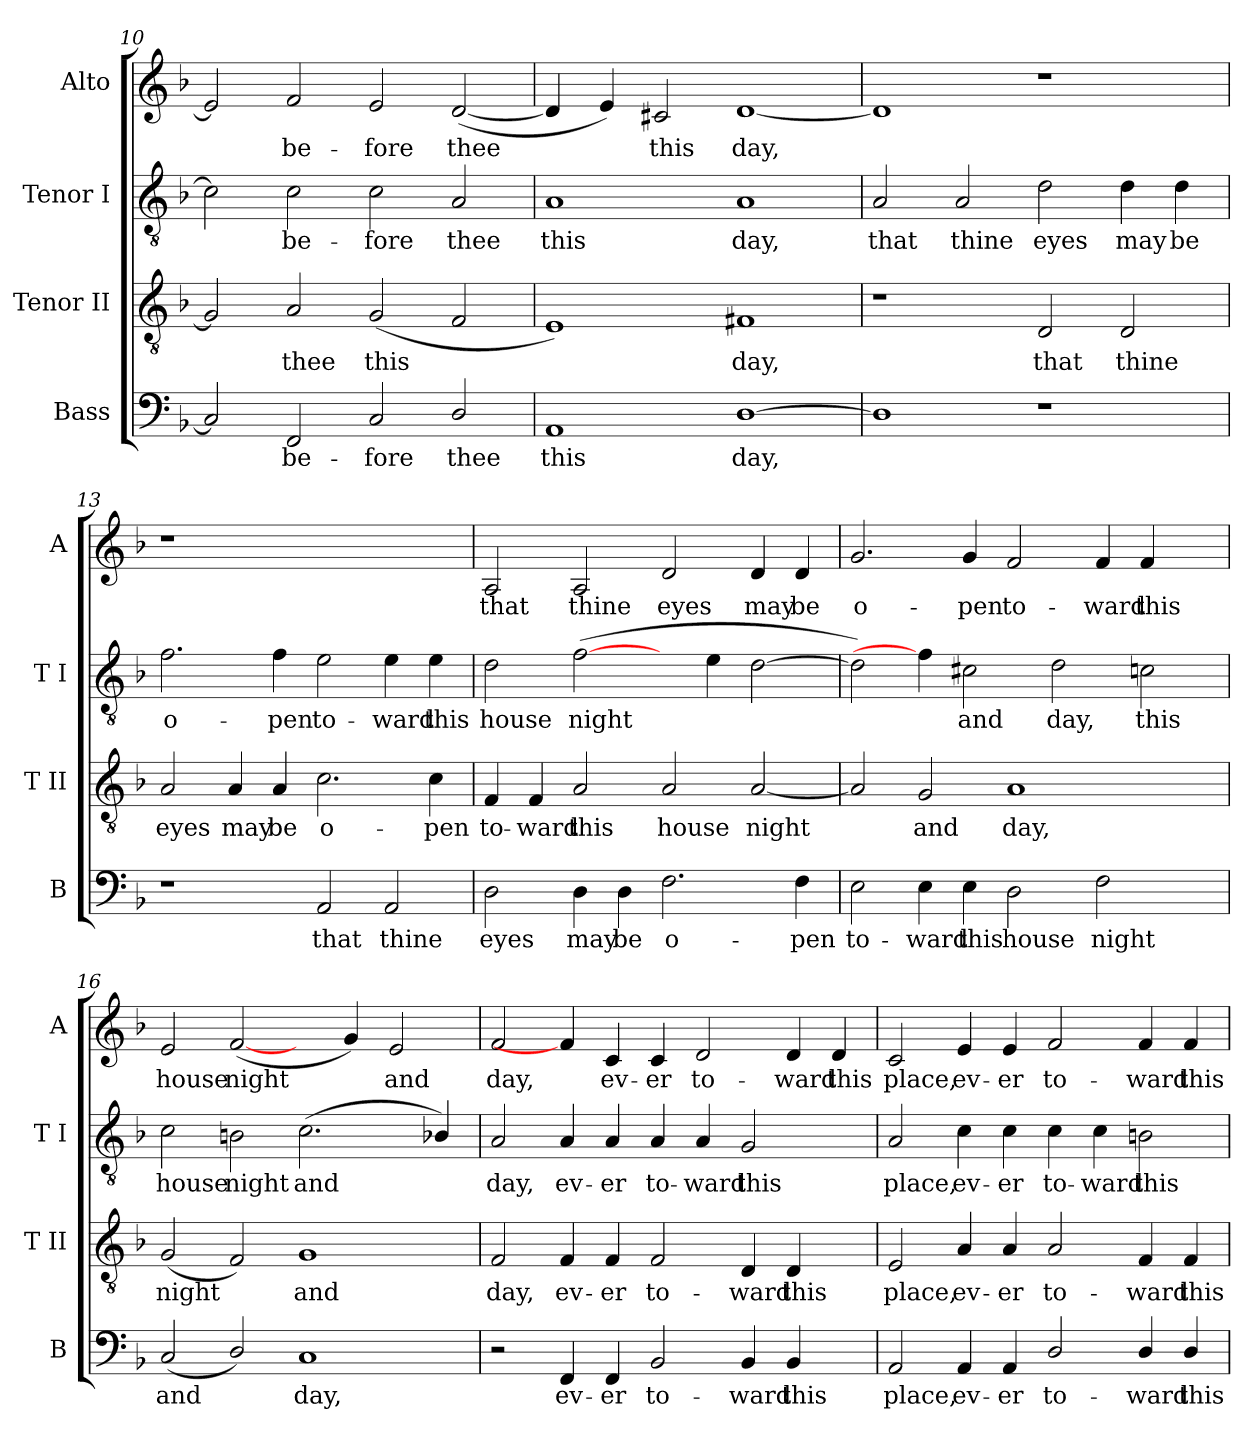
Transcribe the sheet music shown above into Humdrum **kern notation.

**kern	**text	**kern	**text	**kern	**text	**kern	**text
*part4	*part4	*part3	*part3	*part2	*part2	*part1	*part1
*staff4	*staff4	*staff3	*staff3	*staff2	*staff2	*staff1	*staff1
*I"Bass	*	*I"Tenor II	*	*I"Tenor I	*	*I"Alto	*
*I'B	*	*I'T II	*	*I'T I	*	*I'A	*
!!LO:PB:g=z
*clefF4	*	*clefGv2	*	*clefGv2	*	*clefG2	*
*k[b-]	*	*k[b-]	*	*k[b-]	*	*k[b-]	*
*F:	*	*F:	*	*F:	*	*F:	*
=10	=10	=10	=10	=10	=10	=10	=10
2C/]	.	2G/]	.	2c\]	.	2e/]	.
!	!LO:LY:b	!	!LO:LY:b	!	!LO:LY:b	!	!LO:LY:b
2FF/	be-	2A/	thee	2c\	be-	2f/	be-
!	!LO:LY:b	!	!LO:LY:b	!	!LO:LY:b	!	!LO:LY:b
2C/	-fore	(<2G/	this	2c\	-fore	2e/	-fore
!	!LO:LY:b	!	!	!	!LO:LY:b	!	!LO:LY:b
2D/	thee	2F/	.	2A/	thee	(<[2d/	thee
=11	=11	=11	=11	=11	=11	=11	=11
!	!LO:LY:b	!	!	!	!LO:LY:b	!	!
1AA	this	1E)	.	1A	this	4d/]	.
.	.	.	.	.	.	4e/)	.
!	!	!	!	!	!	!	!LO:LY:b
.	.	.	.	.	.	2c#X/	this
!	!LO:LY:b	!	!LO:LY:b	!	!LO:LY:b	!	!LO:LY:b
[1D	day,	1F#X	day,	1A	day,	[1d	day,
=12	=12	=12	=12	=12	=12	=12	=12
!	!	!	!	!	!LO:LY:b	!	!
1D]	.	1r	.	2A/	that	1d]	.
!	!	!	!	!	!LO:LY:b	!	!
.	.	.	.	2A/	thine	.	.
!	!	!	!LO:LY:b	!	!LO:LY:b	!	!
1r	.	2D/	that	2d\	eyes	1r	.
!	!	!	!LO:LY:b	!	!LO:LY:b	!	!
.	.	2D/	thine	4d\	may	.	.
!	!	!	!	!	!LO:LY:b	!	!
.	.	.	.	4d\	be	.	.
=13	=13	=13	=13	=13	=13	=13	=13
!	!	!	!LO:LY:b	!	!LO:LY:b	!	!
1r	.	2A/	eyes	2.f\	o-	1r	.
!	!	!	!LO:LY:b	!	!	!	!
.	.	4A/	may	.	.	.	.
!	!	!	!LO:LY:b	!	!LO:LY:b	!	!
.	.	4A/	be	4f\	-pen	.	.
!	!LO:LY:b	!	!LO:LY:b	!	!LO:LY:b	!	!
2AA/	that	2.c\	o-	2e\	to-	1ryy	.
!	!LO:LY:b	!	!	!	!LO:LY:b	!	!
2AA/	thine	.	.	4e\	-ward	.	.
!	!	!	!LO:LY:b	!	!LO:LY:b	!	!
.	.	4c\	-pen	4e\	this	.	.
!!LO:LB:g=z
=14	=14	=14	=14	=14	=14	=14	=14
!	!LO:LY:b	!	!LO:LY:b	!	!LO:LY:b	!	!LO:LY:b
2D\	eyes	4F/	to-	2d\	house	2A/	that
!	!	!	!LO:LY:b	!	!	!	!
.	.	4F/	-ward	.	.	.	.
!	!LO:LY:b	!	!LO:LY:b	!	!LO:LY:b	!	!LO:LY:b
4D\	may	2A/	this	(>[2f\	night	2A/	thine
!	!LO:LY:b	!	!	!	!	!	!
4D\	be	.	.	.	.	.	.
!	!LO:LY:b	!	!LO:LY:b	!	!	!	!LO:LY:b
2.F\	o-	2A/	house	4ryy	.	2d/	eyes
.	.	.	.	4e\	.	.	.
!	!	!	!LO:LY:b	!	!	!	!LO:LY:b
.	.	[2A/	night	[2d\	.	4d/	may
!	!LO:LY:b	!	!	!	!	!	!LO:LY:b
4F\	-pen	.	.	.	.	4d/	be
=15	=15	=15	=15	=15	=15	=15	=15
!	!LO:LY:b	!	!	!	!	!	!LO:LY:b
2E\	to-	2A/]	.	2d\])	.	2.g/	o-
!	!LO:LY:b	!	!LO:LY:b	!	!	!	!
4E\	-ward	2G/	and	4f\]	.	.	.
!	!LO:LY:b	!	!	!	!LO:LY:b	!	!LO:LY:b
4E\	this	.	.	2c#X\	and	4g/	-pen
!	!LO:LY:b	!	!LO:LY:b	!	!	!	!LO:LY:b
2D\	house	1A	day,	.	.	2f/	to-
!	!	!	!	!	!LO:LY:b	!	!
.	.	.	.	2d\	day,	.	.
!	!LO:LY:b	!	!	!	!	!	!LO:LY:b
2F\	night	.	.	.	.	4f/	-ward
!	!	!	!	!	!LO:LY:b	!	!LO:LY:b
.	.	.	.	2cn\	this	4f/	this
4ryy	.	4ryy	.	.	.	4ryy	.
=16	=16	=16	=16	=16	=16	=16	=16
!	!LO:LY:b	!	!LO:LY:b	!	!LO:LY:b	!	!LO:LY:b
(<2C/	and	(<2G/	night	2c\	house	2e/	house
!	!	!	!	!	!LO:LY:b	!	!LO:LY:b
2D/)	.	2F/)	.	2Bn\	night	(<[2f/	night
!	!LO:LY:b	!	!LO:LY:b	!	!LO:LY:b	!	!
1C	day,	1G	and	(<2.c\	and	4ryy	.
.	.	.	.	.	.	4g/)	.
!	!	!	!	!	!	!	!LO:LY:b
.	.	.	.	.	.	2e/	and
.	.	.	.	4B-X/)	.	.	.
!!LO:LB:g=z
=17	=17	=17	=17	=17	=17	=17	=17
!	!	!	!LO:LY:b	!	!LO:LY:b	!	!LO:LY:b
2r	.	2F/	day,	2A/	day,	2f/	day,
!	!LO:LY:b	!	!LO:LY:b	!	!LO:LY:b	!	!
4FF/	ev-	4F/	ev-	4A/	ev-	4f/]	.
!	!LO:LY:b	!	!LO:LY:b	!	!LO:LY:b	!	!LO:LY:b
4FF/	-er	4F/	-er	4A/	-er	4c/	ev-
!	!LO:LY:b	!	!LO:LY:b	!	!LO:LY:b	!	!LO:LY:b
2BB-/	to-	2F/	to-	4A/	to-	4c/	-er
!	!	!	!	!	!LO:LY:b	!	!LO:LY:b
.	.	.	.	4A/	-ward	2d/	to-
!	!LO:LY:b	!	!LO:LY:b	!	!LO:LY:b	!	!
4BB-/	-ward	4D/	-ward	2G/	this	.	.
!	!LO:LY:b	!	!LO:LY:b	!	!	!	!LO:LY:b
4BB-/	this	4D/	this	.	.	4d/	-ward
!	!	!	!	!	!	!	!LO:LY:b
4ryy	.	4ryy	.	4ryy	.	4d/	this
=18	=18	=18	=18	=18	=18	=18	=18
!	!LO:LY:b	!	!LO:LY:b	!	!LO:LY:b	!	!LO:LY:b
2AA/	place,	2E/	place,	2A/	place,	2c/	place,
!	!LO:LY:b	!	!LO:LY:b	!	!LO:LY:b	!	!LO:LY:b
4AA/	ev-	4A/	ev-	4c\	ev-	4e/	ev-
!	!LO:LY:b	!	!LO:LY:b	!	!LO:LY:b	!	!LO:LY:b
4AA/	-er	4A/	-er	4c\	-er	4e/	-er
!	!LO:LY:b	!	!LO:LY:b	!	!LO:LY:b	!	!LO:LY:b
2D/	to-	2A/	to-	4c\	to-	2f/	to-
!	!	!	!	!	!LO:LY:b	!	!
.	.	.	.	4c\	-ward	.	.
!	!LO:LY:b	!	!LO:LY:b	!	!LO:LY:b	!	!LO:LY:b
4D/	-ward	4F/	-ward	2Bn\	this	4f/	-ward
!	!LO:LY:b	!	!LO:LY:b	!	!	!	!LO:LY:b
4D/	this	4F/	this	.	.	4f/	this
=	=	=	=	=	=	=	=
*-	*-	*-	*-	*-	*-	*-	*-
